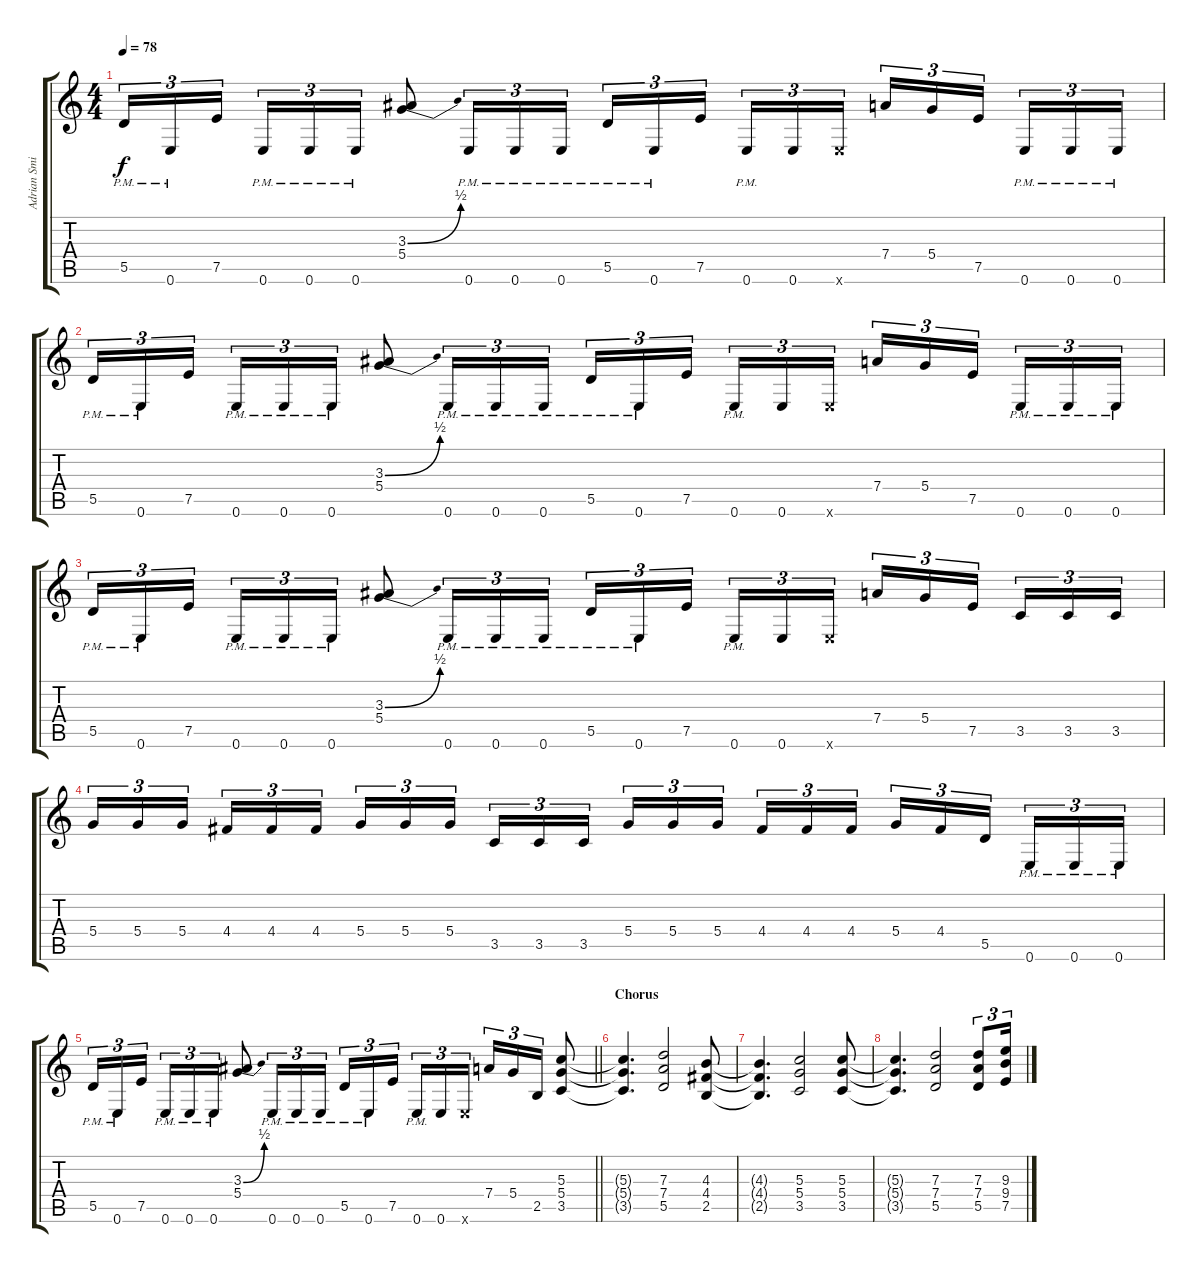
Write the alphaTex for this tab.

\track ("Adrian Smith" "Adrian Smi") {instrument distortionguitar}
\staff {score tabs}
\tuning (E4 B3 G3 D3 A2 E2) {hide}
\ts (4 4)
\tempo 78
\clef g2
\ks c
5.5{pm}.16{tu (3 2) dy f} 0.6{pm}.16{tu (3 2)} 7.5.16{tu (3 2) beam splitsecondary} 0.6{pm}.16{tu (3 2)} 0.6{pm}.16{tu (3 2)} 0.6{pm}.16{tu (3 2)} (3.3{be (bend 0 0 60 2)} 5.4).8 0.6{pm}.16{tu (3 2)} 0.6{pm}.16{tu (3 2)} 0.6{pm}.16{tu (3 2)} 5.5{pm}.16{tu (3 2)} 0.6{pm}.16{tu (3 2)} 7.5.16{tu (3 2) beam splitsecondary} 0.6{pm}.16{tu (3 2)} 0.6.16{tu (3 2)} 0.6{x}.16{tu (3 2)} 7.4.16{tu (3 2)} 5.4.16{tu (3 2)} 7.5.16{tu (3 2) beam splitsecondary} 0.6{pm}.16{tu (3 2)} 0.6{pm}.16{tu (3 2)} 0.6{pm}.16{tu (3 2)} |
5.5{pm}.16{tu (3 2)} 0.6{pm}.16{tu (3 2)} 7.5.16{tu (3 2) beam splitsecondary} 0.6{pm}.16{tu (3 2)} 0.6{pm}.16{tu (3 2)} 0.6{pm}.16{tu (3 2)} (3.3{be (bend 0 0 60 2)} 5.4).8 0.6{pm}.16{tu (3 2)} 0.6{pm}.16{tu (3 2)} 0.6{pm}.16{tu (3 2)} 5.5{pm}.16{tu (3 2)} 0.6{pm}.16{tu (3 2)} 7.5.16{tu (3 2) beam splitsecondary} 0.6{pm}.16{tu (3 2)} 0.6.16{tu (3 2)} 0.6{x}.16{tu (3 2)} 7.4.16{tu (3 2)} 5.4.16{tu (3 2)} 7.5.16{tu (3 2) beam splitsecondary} 0.6{pm}.16{tu (3 2)} 0.6{pm}.16{tu (3 2)} 0.6{pm}.16{tu (3 2)} |
5.5{pm}.16{tu (3 2)} 0.6{pm}.16{tu (3 2)} 7.5.16{tu (3 2) beam splitsecondary} 0.6{pm}.16{tu (3 2)} 0.6{pm}.16{tu (3 2)} 0.6{pm}.16{tu (3 2)} (3.3{be (bend 0 0 60 2)} 5.4).8 0.6{pm}.16{tu (3 2)} 0.6{pm}.16{tu (3 2)} 0.6{pm}.16{tu (3 2)} 5.5{pm}.16{tu (3 2)} 0.6{pm}.16{tu (3 2)} 7.5.16{tu (3 2) beam splitsecondary} 0.6{pm}.16{tu (3 2)} 0.6.16{tu (3 2)} 0.6{x}.16{tu (3 2)} 7.4.16{tu (3 2)} 5.4.16{tu (3 2)} 7.5.16{tu (3 2) beam splitsecondary} 3.5.16{tu (3 2)} 3.5.16{tu (3 2)} 3.5.16{tu (3 2)} |
5.4.16{tu (3 2)} 5.4.16{tu (3 2)} 5.4.16{tu (3 2) beam splitsecondary} 4.4.16{tu (3 2)} 4.4.16{tu (3 2)} 4.4.16{tu (3 2)} 5.4.16{tu (3 2)} 5.4.16{tu (3 2)} 5.4.16{tu (3 2) beam splitsecondary} 3.5.16{tu (3 2)} 3.5.16{tu (3 2)} 3.5.16{tu (3 2)} 5.4.16{tu (3 2)} 5.4.16{tu (3 2)} 5.4.16{tu (3 2) beam splitsecondary} 4.4.16{tu (3 2)} 4.4.16{tu (3 2)} 4.4.16{tu (3 2)} 5.4.16{tu (3 2)} 4.4.16{tu (3 2)} 5.5.16{tu (3 2) beam splitsecondary} 0.6{pm}.16{tu (3 2)} 0.6{pm}.16{tu (3 2)} 0.6{pm}.16{tu (3 2)} |
\barLineRight lightlight
5.5{pm}.16{tu (3 2)} 0.6{pm}.16{tu (3 2)} 7.5.16{tu (3 2) beam splitsecondary} 0.6{pm}.16{tu (3 2)} 0.6{pm}.16{tu (3 2)} 0.6{pm}.16{tu (3 2)} (3.3{be (bend 0 0 60 2)} 5.4).8 0.6{pm}.16{tu (3 2)} 0.6{pm}.16{tu (3 2)} 0.6{pm}.16{tu (3 2)} 5.5{pm}.16{tu (3 2)} 0.6{pm}.16{tu (3 2)} 7.5.16{tu (3 2) beam splitsecondary} 0.6{pm}.16{tu (3 2)} 0.6.16{tu (3 2)} 0.6{x}.16{tu (3 2)} 7.4.16{tu (3 2)} 5.4.16{tu (3 2)} 2.5.16{tu (3 2)} (5.3 5.4 3.5).8 |
\section ("" "Chorus")
(5.3{t} 5.4{t} 3.5{t}).4{d} (7.3 7.4 5.5).2 (4.3 4.4 2.5).8 |
(4.3{t} 4.4{t} 2.5{t}).4{d} (5.3 5.4 3.5).2 (5.3 5.4 3.5).8 |
(5.3{t} 5.4{t} 3.5{t}).4{d} (7.3 7.4 5.5).2 (7.3 7.4 5.5).8{tu (3 2)} (9.3 9.4 7.5).16{tu (3 2)}
